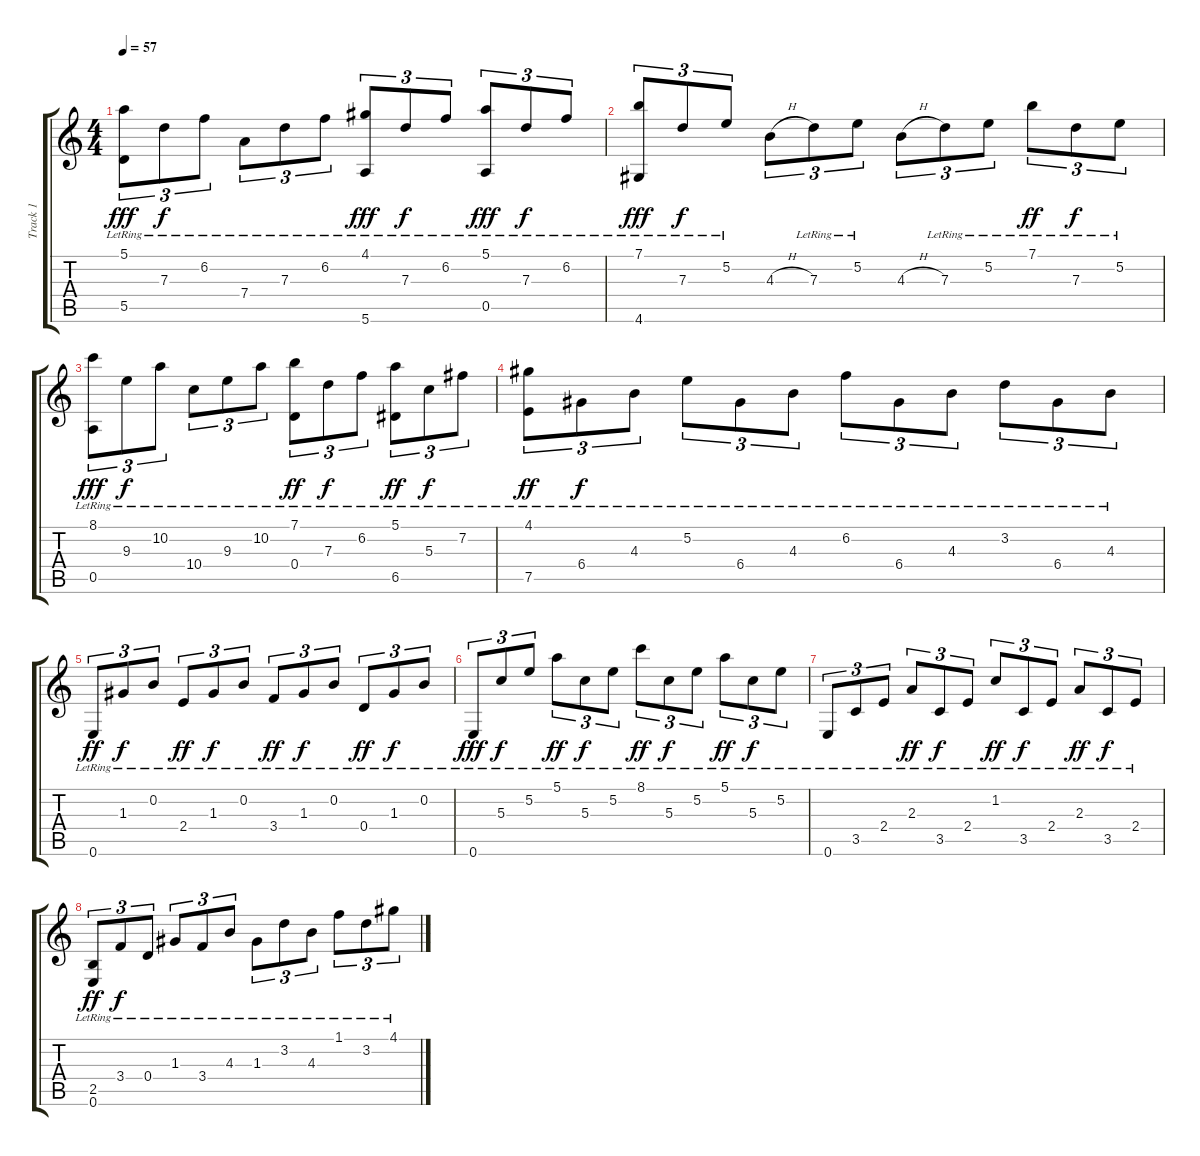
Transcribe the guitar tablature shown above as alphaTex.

\track ("Track 1" "Track 1") {instrument acousticguitarnylon}
\staff {score tabs}
\tuning (E4 B3 G3 D3 A2 E2) {hide}
\ts (4 4)
\tempo 57
\clef g2
\ks c
(5.1{lr} 5.5{lr}).8{tu (3 2) dy fff} 7.3{lr}.8{tu (3 2) dy f} 6.2{lr}.8{tu (3 2)} 7.4{lr}.8{tu (3 2)} 7.3{lr}.8{tu (3 2)} 6.2{lr}.8{tu (3 2)} (4.1{lr} 5.6{lr}).8{tu (3 2) dy fff} 7.3{lr}.8{tu (3 2) dy f} 6.2{lr}.8{tu (3 2)} (5.1{lr} 0.5{lr}).8{tu (3 2) dy fff} 7.3{lr}.8{tu (3 2) dy f} 6.2{lr}.8{tu (3 2)} |
(7.1{lr} 4.6{lr}).8{tu (3 2) dy fff} 7.3{lr}.8{tu (3 2) dy f} 5.2{lr}.8{tu (3 2)} 4.3{h}.8{tu (3 2)} 7.3{lr}.8{tu (3 2)} 5.2{lr}.8{tu (3 2)} 4.3{h}.8{tu (3 2)} 7.3{lr}.8{tu (3 2)} 5.2{lr}.8{tu (3 2)} 7.1{lr}.8{tu (3 2) dy ff} 7.3{lr}.8{tu (3 2) dy f} 5.2{lr}.8{tu (3 2)} |
(8.1{lr} 0.5{lr}).8{tu (3 2) dy fff} 9.3{lr}.8{tu (3 2) dy f} 10.2{lr}.8{tu (3 2)} 10.4{lr}.8{tu (3 2)} 9.3{lr}.8{tu (3 2)} 10.2{lr}.8{tu (3 2)} (7.1{lr} 0.4{lr}).8{tu (3 2) dy ff} 7.3{lr}.8{tu (3 2) dy f} 6.2{lr}.8{tu (3 2)} (5.1{lr} 6.5{lr}).8{tu (3 2) dy ff} 5.3{lr}.8{tu (3 2) dy f} 7.2{lr}.8{tu (3 2)} |
(4.1{lr} 7.5{lr}).8{tu (3 2) dy ff} 6.4{lr}.8{tu (3 2) dy f} 4.3{lr}.8{tu (3 2)} 5.2{lr}.8{tu (3 2)} 6.4{lr}.8{tu (3 2)} 4.3{lr}.8{tu (3 2)} 6.2{lr}.8{tu (3 2)} 6.4{lr}.8{tu (3 2)} 4.3{lr}.8{tu (3 2)} 3.2{lr}.8{tu (3 2)} 6.4{lr}.8{tu (3 2)} 4.3{lr}.8{tu (3 2)} |
0.6{lr}.8{tu (3 2) dy ff} 1.3{lr}.8{tu (3 2) dy f} 0.2{lr}.8{tu (3 2)} 2.4{lr}.8{tu (3 2) dy ff} 1.3{lr}.8{tu (3 2) dy f} 0.2{lr}.8{tu (3 2)} 3.4{lr}.8{tu (3 2) dy ff} 1.3{lr}.8{tu (3 2) dy f} 0.2{lr}.8{tu (3 2)} 0.4{lr}.8{tu (3 2) dy ff} 1.3{lr}.8{tu (3 2) dy f} 0.2{lr}.8{tu (3 2)} |
0.6{lr}.8{tu (3 2) dy fff} 5.3{lr}.8{tu (3 2) dy f} 5.2{lr}.8{tu (3 2)} 5.1{lr}.8{tu (3 2) dy ff} 5.3{lr}.8{tu (3 2) dy f} 5.2{lr}.8{tu (3 2)} 8.1{lr}.8{tu (3 2) dy ff} 5.3{lr}.8{tu (3 2) dy f} 5.2{lr}.8{tu (3 2)} 5.1{lr}.8{tu (3 2) dy ff} 5.3{lr}.8{tu (3 2) dy f} 5.2{lr}.8{tu (3 2)} |
0.6{lr}.8{tu (3 2)} 3.5{lr}.8{tu (3 2)} 2.4{lr}.8{tu (3 2)} 2.3{lr}.8{tu (3 2) dy ff} 3.5{lr}.8{tu (3 2) dy f} 2.4{lr}.8{tu (3 2)} 1.2{lr}.8{tu (3 2) dy ff} 3.5{lr}.8{tu (3 2) dy f} 2.4{lr}.8{tu (3 2)} 2.3{lr}.8{tu (3 2) dy ff} 3.5{lr}.8{tu (3 2) dy f} 2.4{lr}.8{tu (3 2)} |
(2.5{lr} 0.6{lr}).8{tu (3 2) dy ff} 3.4{lr}.8{tu (3 2) dy f} 0.4{lr}.8{tu (3 2)} 1.3{lr}.8{tu (3 2)} 3.4{lr}.8{tu (3 2)} 4.3{lr}.8{tu (3 2)} 1.3{lr}.8{tu (3 2)} 3.2{lr}.8{tu (3 2)} 4.3{lr}.8{tu (3 2)} 1.1{lr}.8{tu (3 2)} 3.2{lr}.8{tu (3 2)} 4.1{lr}.8{tu (3 2)}
